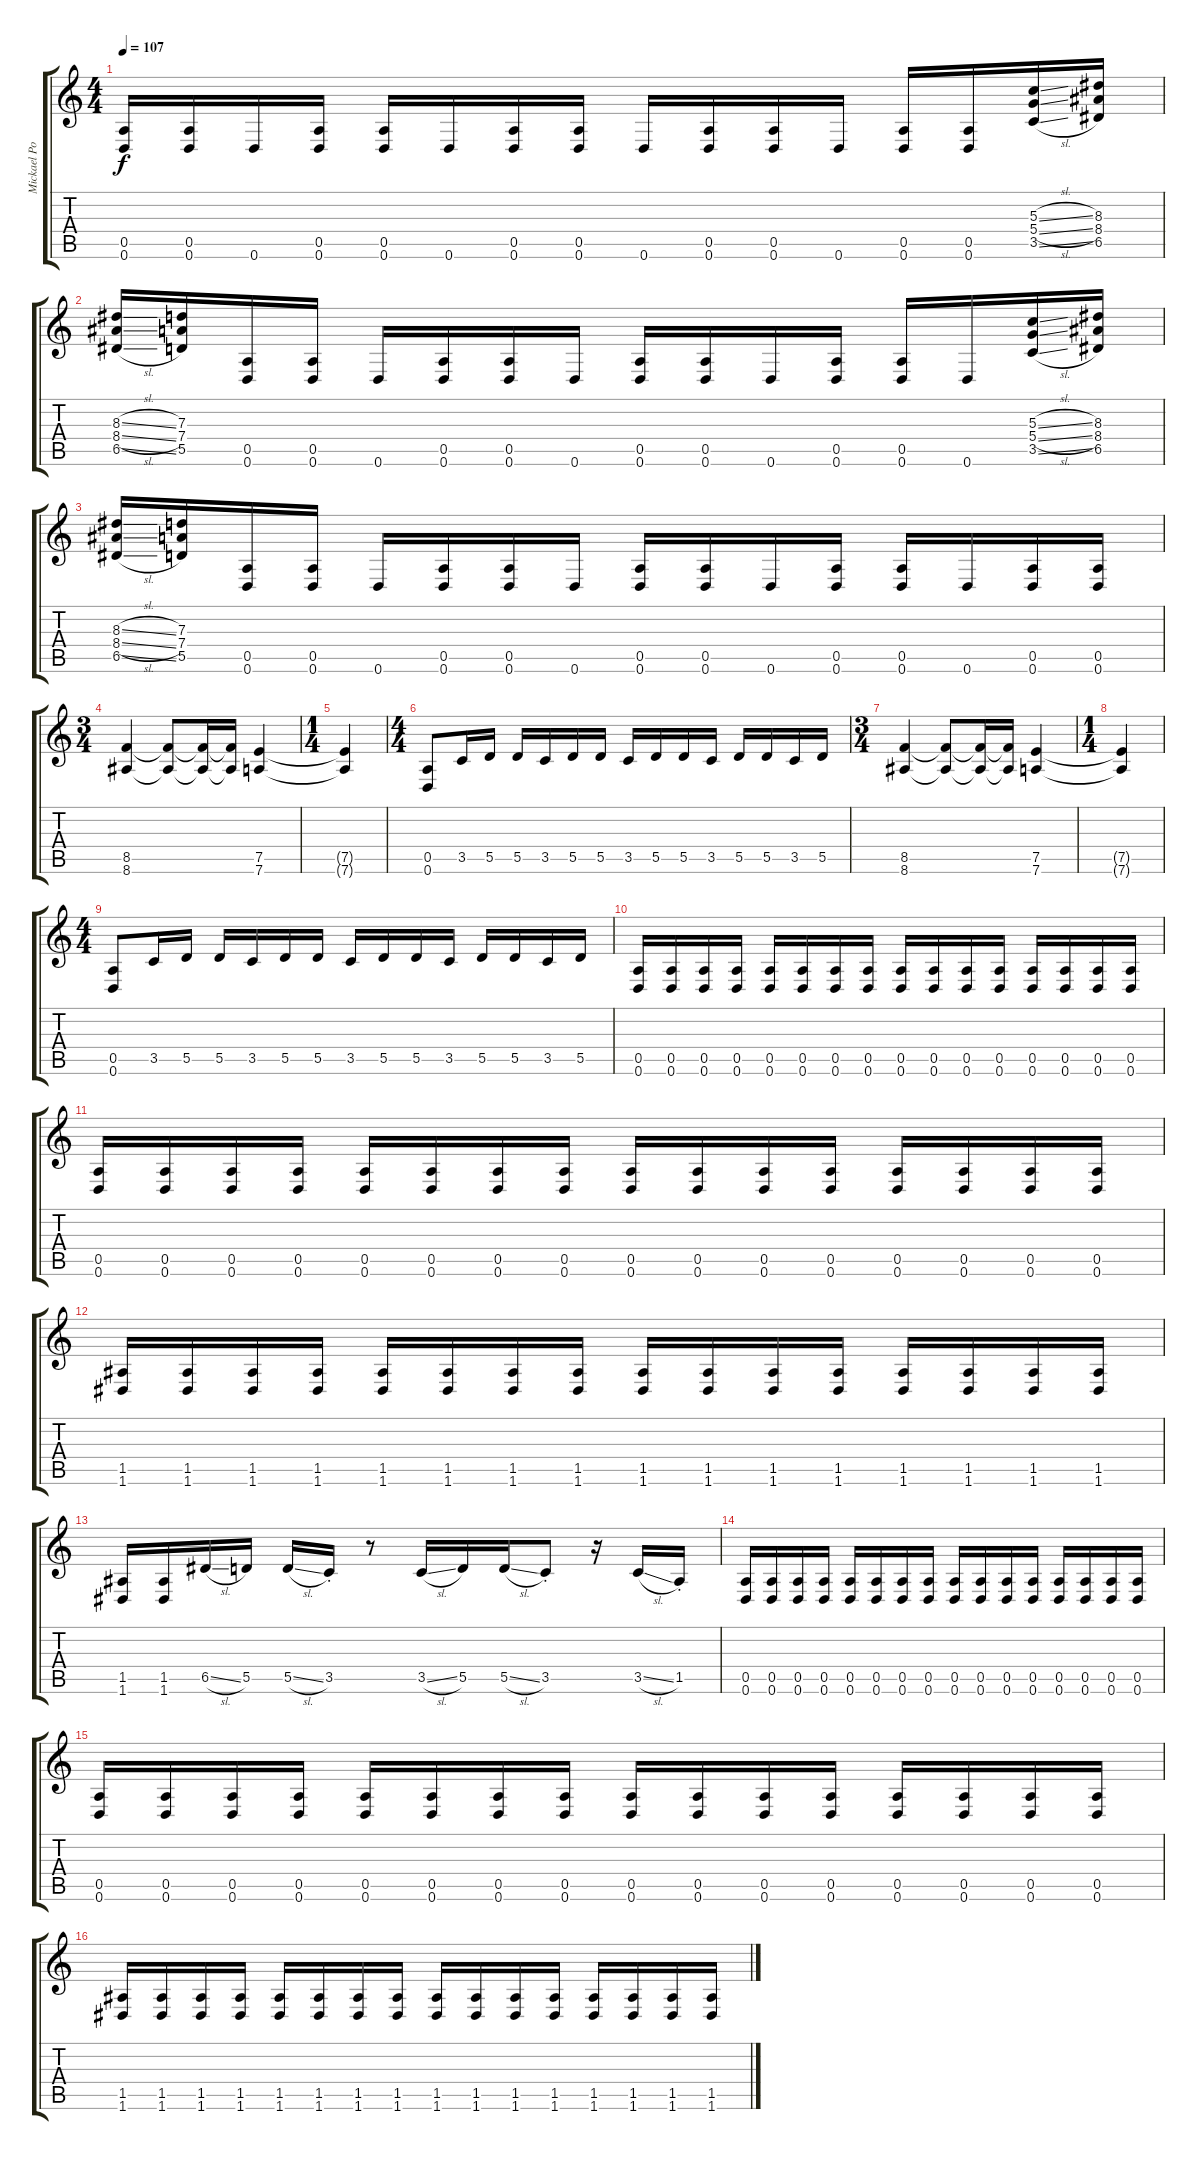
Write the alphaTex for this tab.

\track ("Mickael Poulsen (Rythm guitar)" "Mickael Po") {instrument distortionguitar}
\staff {score tabs}
\tuning (E4 B3 G3 D3 A2 D2) {hide}
\ts (4 4)
\tempo 107
\clef g2
\ks c
(0.5 0.6).16{dy f} (0.5 0.6).16 0.6.16 (0.5 0.6).16 (0.5 0.6).16 0.6.16 (0.5 0.6).16 (0.5 0.6).16 0.6.16 (0.5 0.6).16 (0.5 0.6).16 0.6.16 (0.5 0.6).16 (0.5 0.6).16 (5.3{sl} 5.4{sl} 3.5{sl}).16 (8.3 8.4 6.5).16 |
(8.3{sl} 8.4{sl} 6.5{sl}).16 (7.3 7.4 5.5).16 (0.5 0.6).16 (0.5 0.6).16 0.6.16 (0.5 0.6).16 (0.5 0.6).16 0.6.16 (0.5 0.6).16 (0.5 0.6).16 0.6.16 (0.5 0.6).16 (0.5 0.6).16 0.6.16 (5.3{sl} 5.4{sl} 3.5{sl}).16 (8.3 8.4 6.5).16 |
(8.3{sl} 8.4{sl} 6.5{sl}).16 (7.3 7.4 5.5).16 (0.5 0.6).16 (0.5 0.6).16 0.6.16 (0.5 0.6).16 (0.5 0.6).16 0.6.16 (0.5 0.6).16 (0.5 0.6).16 0.6.16 (0.5 0.6).16 (0.5 0.6).16 0.6.16 (0.5 0.6).16 (0.5 0.6).16 |
\ts (3 4)
(8.5 8.6).4 (8.5{t} 8.6{t}).8 (8.5{t} 8.6{t}).16 (8.5{t} 8.6{t}).16 (7.5 7.6).4 |
\ts (1 4)
(7.5{t} 7.6{t}).4 |
\ts (4 4)
(0.5 0.6).8 3.5.16 5.5.16 5.5.16 3.5.16 5.5.16 5.5.16 3.5.16 5.5.16 5.5.16 3.5.16 5.5.16 5.5.16 3.5.16 5.5.16 |
\ts (3 4)
(8.5 8.6).4 (8.5{t} 8.6{t}).8 (8.5{t} 8.6{t}).16 (8.5{t} 8.6{t}).16 (7.5 7.6).4 |
\ts (1 4)
(7.5{t} 7.6{t}).4 |
\ts (4 4)
(0.5 0.6).8 3.5.16 5.5.16 5.5.16 3.5.16 5.5.16 5.5.16 3.5.16 5.5.16 5.5.16 3.5.16 5.5.16 5.5.16 3.5.16 5.5.16 |
(0.5 0.6).16 (0.5 0.6).16 (0.5 0.6).16 (0.5 0.6).16 (0.5 0.6).16 (0.5 0.6).16 (0.5 0.6).16 (0.5 0.6).16 (0.5 0.6).16 (0.5 0.6).16 (0.5 0.6).16 (0.5 0.6).16 (0.5 0.6).16 (0.5 0.6).16 (0.5 0.6).16 (0.5 0.6).16 |
(0.5 0.6).16 (0.5 0.6).16 (0.5 0.6).16 (0.5 0.6).16 (0.5 0.6).16 (0.5 0.6).16 (0.5 0.6).16 (0.5 0.6).16 (0.5 0.6).16 (0.5 0.6).16 (0.5 0.6).16 (0.5 0.6).16 (0.5 0.6).16 (0.5 0.6).16 (0.5 0.6).16 (0.5 0.6).16 |
(1.5 1.6).16 (1.5 1.6).16 (1.5 1.6).16 (1.5 1.6).16 (1.5 1.6).16 (1.5 1.6).16 (1.5 1.6).16 (1.5 1.6).16 (1.5 1.6).16 (1.5 1.6).16 (1.5 1.6).16 (1.5 1.6).16 (1.5 1.6).16 (1.5 1.6).16 (1.5 1.6).16 (1.5 1.6).16 |
(1.5 1.6).16 (1.5 1.6).16 6.5{sl}.16 5.5.16 5.5{sl}.16 3.5{st}.16 r.8 3.5{sl}.16 5.5.16 5.5{sl}.16 3.5{st}.8 r.16 3.5{sl}.16 1.5{st}.16 |
(0.5 0.6).16 (0.5 0.6).16 (0.5 0.6).16 (0.5 0.6).16 (0.5 0.6).16 (0.5 0.6).16 (0.5 0.6).16 (0.5 0.6).16 (0.5 0.6).16 (0.5 0.6).16 (0.5 0.6).16 (0.5 0.6).16 (0.5 0.6).16 (0.5 0.6).16 (0.5 0.6).16 (0.5 0.6).16 |
(0.5 0.6).16 (0.5 0.6).16 (0.5 0.6).16 (0.5 0.6).16 (0.5 0.6).16 (0.5 0.6).16 (0.5 0.6).16 (0.5 0.6).16 (0.5 0.6).16 (0.5 0.6).16 (0.5 0.6).16 (0.5 0.6).16 (0.5 0.6).16 (0.5 0.6).16 (0.5 0.6).16 (0.5 0.6).16 |
(1.5 1.6).16 (1.5 1.6).16 (1.5 1.6).16 (1.5 1.6).16 (1.5 1.6).16 (1.5 1.6).16 (1.5 1.6).16 (1.5 1.6).16 (1.5 1.6).16 (1.5 1.6).16 (1.5 1.6).16 (1.5 1.6).16 (1.5 1.6).16 (1.5 1.6).16 (1.5 1.6).16 (1.5 1.6).16
